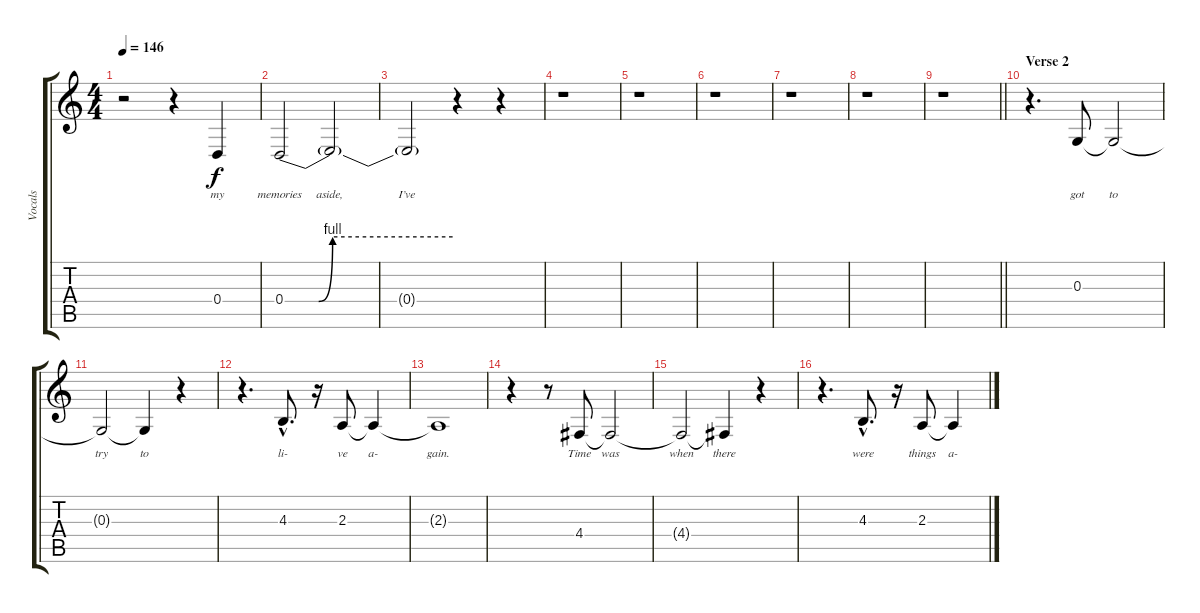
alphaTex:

\track ("Vocals" "Vocals") {instrument oboe}
\staff {score tabs}
\tuning (E4 B3 G3 D3 A2 E2) {hide}
\ts (4 4)
\tempo 146
\clef g2
\ks c
r.2{dy f} r.4 0.4.4{lyrics (0 "my") lyrics (1 "") lyrics (2 "") lyrics (3 "") lyrics (4 "")} |
0.4{be (custom 0 0 12 0 17 4 60 4)}.2{lyrics (0 "memories") lyrics (1 "") lyrics (2 "") lyrics (3 "") lyrics (4 "") volume 4} 0.4{t}.2{lyrics (0 "aside,") lyrics (1 "") lyrics (2 "") lyrics (3 "") lyrics (4 "")} |
0.4{t}.2{lyrics (0 "I’ve") lyrics (1 "") lyrics (2 "") lyrics (3 "") lyrics (4 "")} r.4 r.4{volume 16} |
r.1 |
r.1 |
r.1 |
r.1 |
r.1 |
\barLineRight lightlight
r.1 |
\section ("" "Verse 2")
r.4{d} 0.3.8{lyrics (0 "got") lyrics (1 "") lyrics (2 "") lyrics (3 "") lyrics (4 "")} 0.3{t}.2{lyrics (0 "to") lyrics (1 "") lyrics (2 "") lyrics (3 "") lyrics (4 "")} |
0.3{t}.2{lyrics (0 "try") lyrics (1 "") lyrics (2 "") lyrics (3 "") lyrics (4 "") volume 0} 0.3{t}.4{lyrics (0 "to") lyrics (1 "") lyrics (2 "") lyrics (3 "") lyrics (4 "")} r.4 |
r.4{d volume 16} 4.3{hac}.8{d lyrics (0 "li-") lyrics (1 "") lyrics (2 "") lyrics (3 "") lyrics (4 "")} r.16 2.3.8{lyrics (0 "ve") lyrics (1 "") lyrics (2 "") lyrics (3 "") lyrics (4 "")} 2.3{t}.4{lyrics (0 "a-") lyrics (1 "") lyrics (2 "") lyrics (3 "") lyrics (4 "") volume 0} |
2.3{t}.1{lyrics (0 "gain.") lyrics (1 "") lyrics (2 "") lyrics (3 "") lyrics (4 "")} |
r.4 r.8{volume 16} 4.4.8{lyrics (0 "Time") lyrics (1 "") lyrics (2 "") lyrics (3 "") lyrics (4 "")} 4.4{t}.2{lyrics (0 "was") lyrics (1 "") lyrics (2 "") lyrics (3 "") lyrics (4 "")} |
4.4{t}.2{lyrics (0 "when") lyrics (1 "") lyrics (2 "") lyrics (3 "") lyrics (4 "") volume 0} 4.4{t}.4{lyrics (0 "there") lyrics (1 "") lyrics (2 "") lyrics (3 "") lyrics (4 "")} r.4 |
r.4{d volume 16} 4.3{hac}.8{d lyrics (0 "were") lyrics (1 "") lyrics (2 "") lyrics (3 "") lyrics (4 "")} r.16 2.3.8{lyrics (0 "things") lyrics (1 "") lyrics (2 "") lyrics (3 "") lyrics (4 "")} 2.3{t}.4{lyrics (0 "a-") lyrics (1 "") lyrics (2 "") lyrics (3 "") lyrics (4 "") volume 0}
